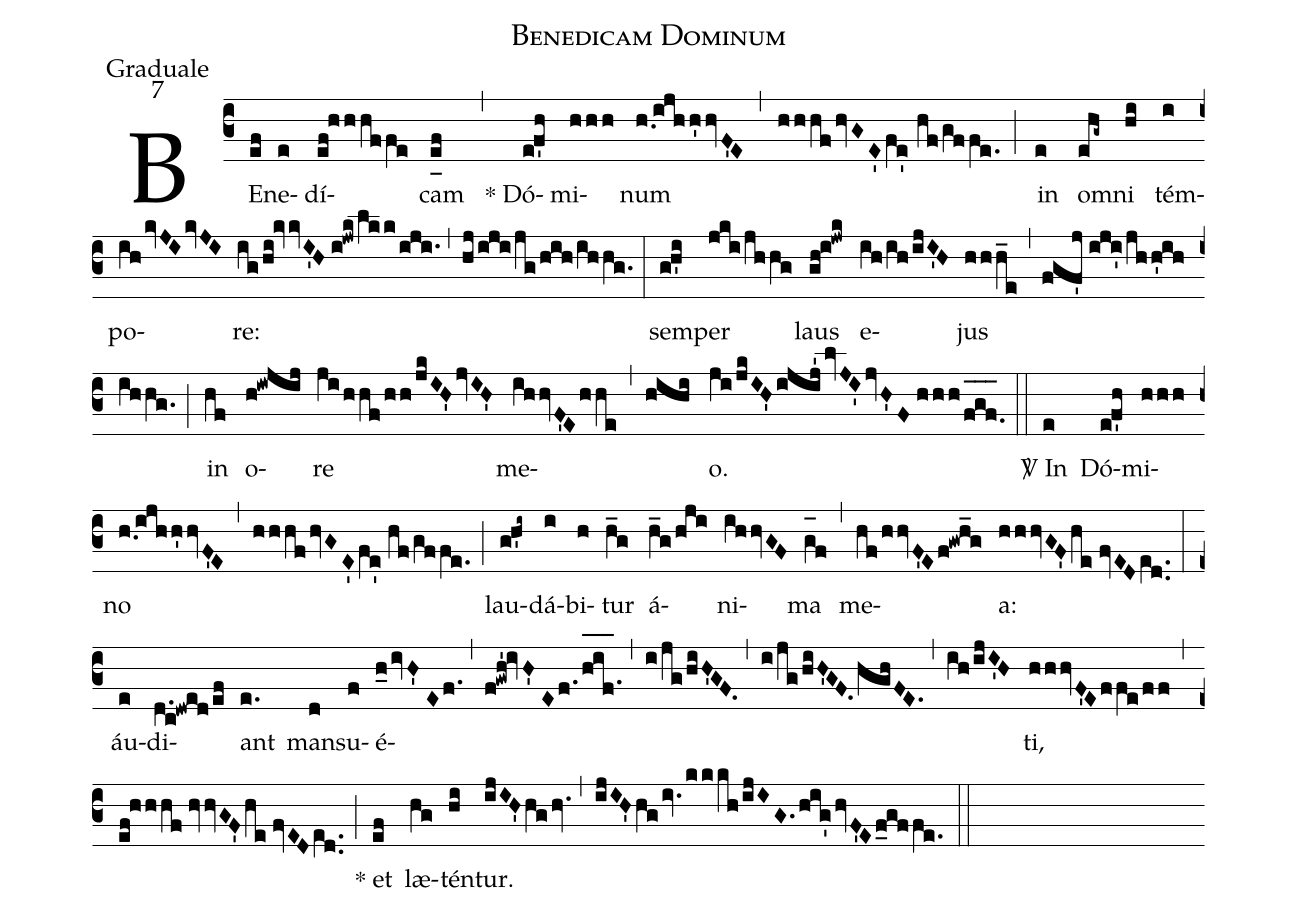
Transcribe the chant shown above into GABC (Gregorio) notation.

name:Benedicam Dominum;
office-part:Graduale;
mode:7;
%%
(c3) BE(ef)ne(e)dí(ef!hhhffe)cam(e_[uh:l]f) (,) * Dó(ef'h)mi(hhh)num(h.0/[-0.5]ijhh'hvF'E) (,) (hhhfhvGE'fe'//hf/gffe.) (;) in(e) o(ehg~)mni(hi) tém(i)po(ihkvJIkvJI)re:(ig/hi!kvvI'H//i!jwk/lkk/iji.) (,) (hj/iji/jg/hih/ihhg.) (:)
sem(gh'i)per(jki/jhhg) laus(gh!i!jwk) e(ih/ih/ijI'H)jus(hhh_e) (,) (fgf'j//iji'/jhh'ih/ihhg.) (;) in(hf) o(h!iwjij)re(jihhf/hh/jkIH'jvIH') me(ihhvF'Ehhe)(,)(hihi)o.(ji/jkIH'ijij'lvJI'jvH'F//hhh/f_[oh:h]g_[oh:h]f._[oh:h]) (::)
<sp>V/</sp> In(e) Dó(ef'h)mi(hhh)no(h.0/[-0.5]ijhh'hvF'E) (,) (hhhfhvGE'fe'//hf/gffe.) (;) lau(gh'i~)dá(i)bi(h)tur(h_g) á(h_g/hji)ni(ihhvGF)ma(g_[oh:h]f) (,) me(hf/hhvF'Ef!gwh_g)a:(hhhvGF'he//fvEDe[ll:1]d..) (:)
áu(e)di(d.c!dwed/ef)ant(e.) man(d)su(f)é(h_0ivH'//Ef.)(,)(f!gwh'!ivH'//Ef./h_[oh:h]i_[oh:h]f.1_[oh:h])(,)(i/jg/hiH'GF.)(,)(i/jg/hiH'GF.hghFE.)(,)(ih/ijI'H)ti,(hhhvF'Effe/ff) (,) (ef!hhhf//hvvGF'he//fvEDe[ll:1]d..) (;) * et(ef) læ(hg)tén(hi)tur.(ijIH'hghv.) (,) (ijIH'hgiv.kkkh/ijIG.hig'hvF'Ef_gffe.) (::)
